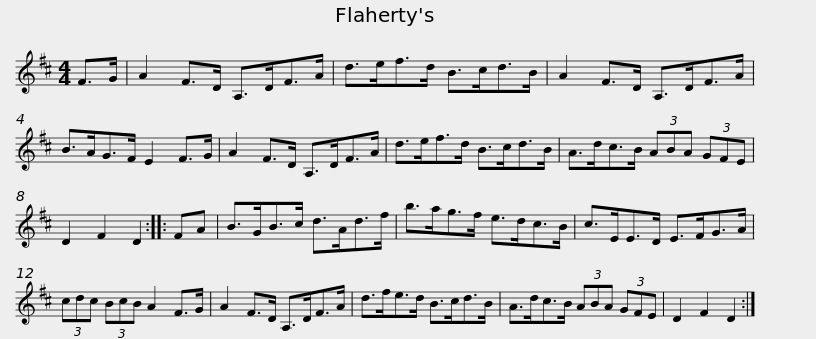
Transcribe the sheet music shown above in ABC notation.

X:1
L:1/8
M:4/4
I:linebreak $
K:D
V:1 treble
V:1
 F>G | A2 F>D A,>DF>A | d>ef>d B>cd>B | A2 F>D A,>DF>A | B>AG>F E2 F>G |$ %5
 A2 F>D A,>DF>A | d>ef>d B>cd>B | A>dc>B (3ABA (3GFE | D2 F2 D2 :: FA | %10
 B>GB>c d>Ad>f |$ b>ag>f e>dc>B | c>EE>D E>FG>A | (3cdc (3BcB A2 F>G | A2 F>D A,>DF>A |$ %15
 d>fe>d B>cd>B | A>dc>B (3ABA (3GFE | D2 F2 D2 :| %18
